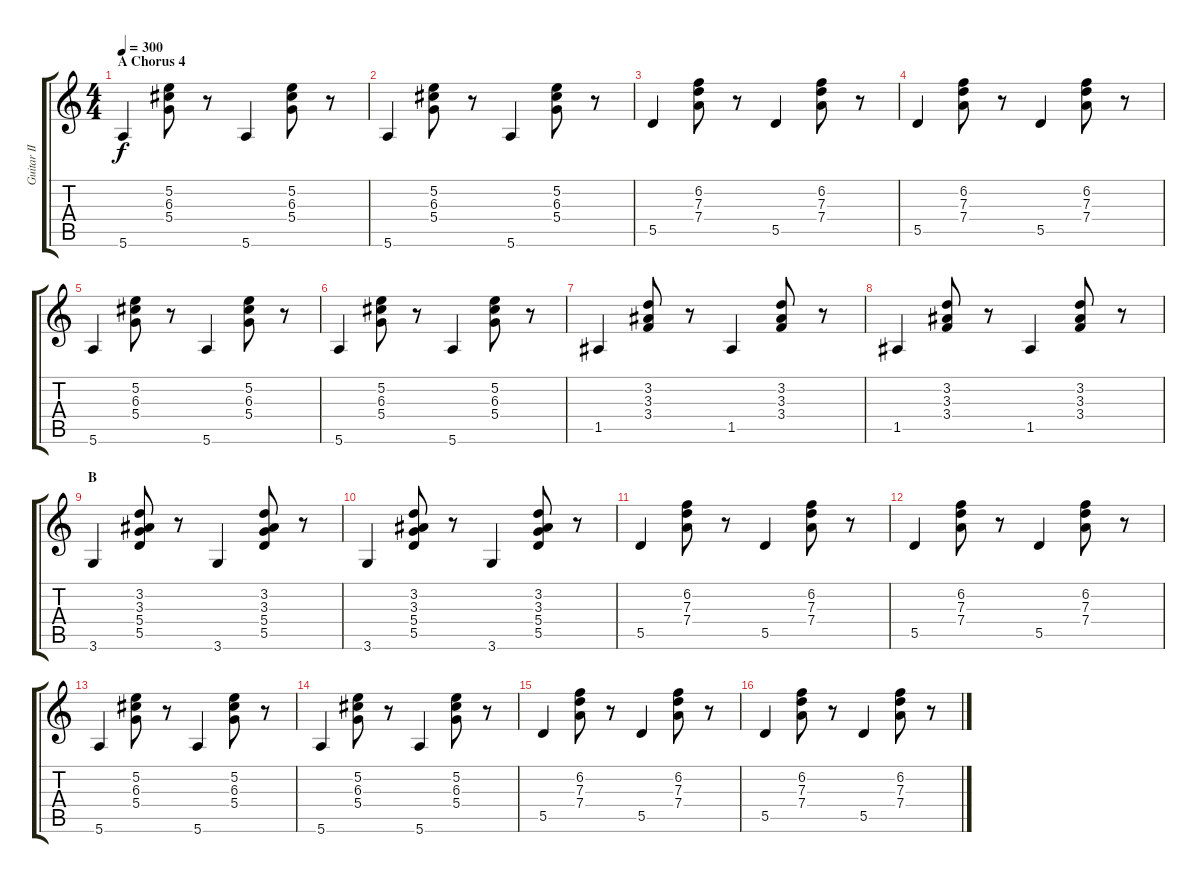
\track ("Guitar II" "Guitar II") {instrument acousticguitarsteel}
\staff {score tabs}
\tuning (E4 B3 G3 D3 A2 E2) {hide}
\ts (4 4)
\section ("" "A Chorus 4")
\tempo 300
\clef g2
\ks c
5.6.4{dy f} (5.2 6.3 5.4).8 r.8 5.6.4 (5.2 6.3 5.4).8 r.8 |
5.6.4 (5.2 6.3 5.4).8 r.8 5.6.4 (5.2 6.3 5.4).8 r.8 |
5.5.4 (6.2 7.3 7.4).8 r.8 5.5.4 (6.2 7.3 7.4).8 r.8 |
5.5.4 (6.2 7.3 7.4).8 r.8 5.5.4 (6.2 7.3 7.4).8 r.8 |
5.6.4 (5.2 6.3 5.4).8 r.8 5.6.4 (5.2 6.3 5.4).8 r.8 |
5.6.4 (5.2 6.3 5.4).8 r.8 5.6.4 (5.2 6.3 5.4).8 r.8 |
1.5.4 (3.2 3.3 3.4).8 r.8 1.5.4 (3.2 3.3 3.4).8 r.8 |
1.5.4 (3.2 3.3 3.4).8 r.8 1.5.4 (3.2 3.3 3.4).8 r.8 |
\section ("" "B")
3.6.4 (3.2 3.3 5.4 5.5).8 r.8 3.6.4 (3.2 3.3 5.4 5.5).8 r.8 |
3.6.4 (3.2 3.3 5.4 5.5).8 r.8 3.6.4 (3.2 3.3 5.4 5.5).8 r.8 |
5.5.4 (6.2 7.3 7.4).8 r.8 5.5.4 (6.2 7.3 7.4).8 r.8 |
5.5.4 (6.2 7.3 7.4).8 r.8 5.5.4 (6.2 7.3 7.4).8 r.8 |
5.6.4 (5.2 6.3 5.4).8 r.8 5.6.4 (5.2 6.3 5.4).8 r.8 |
5.6.4 (5.2 6.3 5.4).8 r.8 5.6.4 (5.2 6.3 5.4).8 r.8 |
5.5.4 (6.2 7.3 7.4).8 r.8 5.5.4 (6.2 7.3 7.4).8 r.8 |
5.5.4 (6.2 7.3 7.4).8 r.8 5.5.4 (6.2 7.3 7.4).8 r.8
